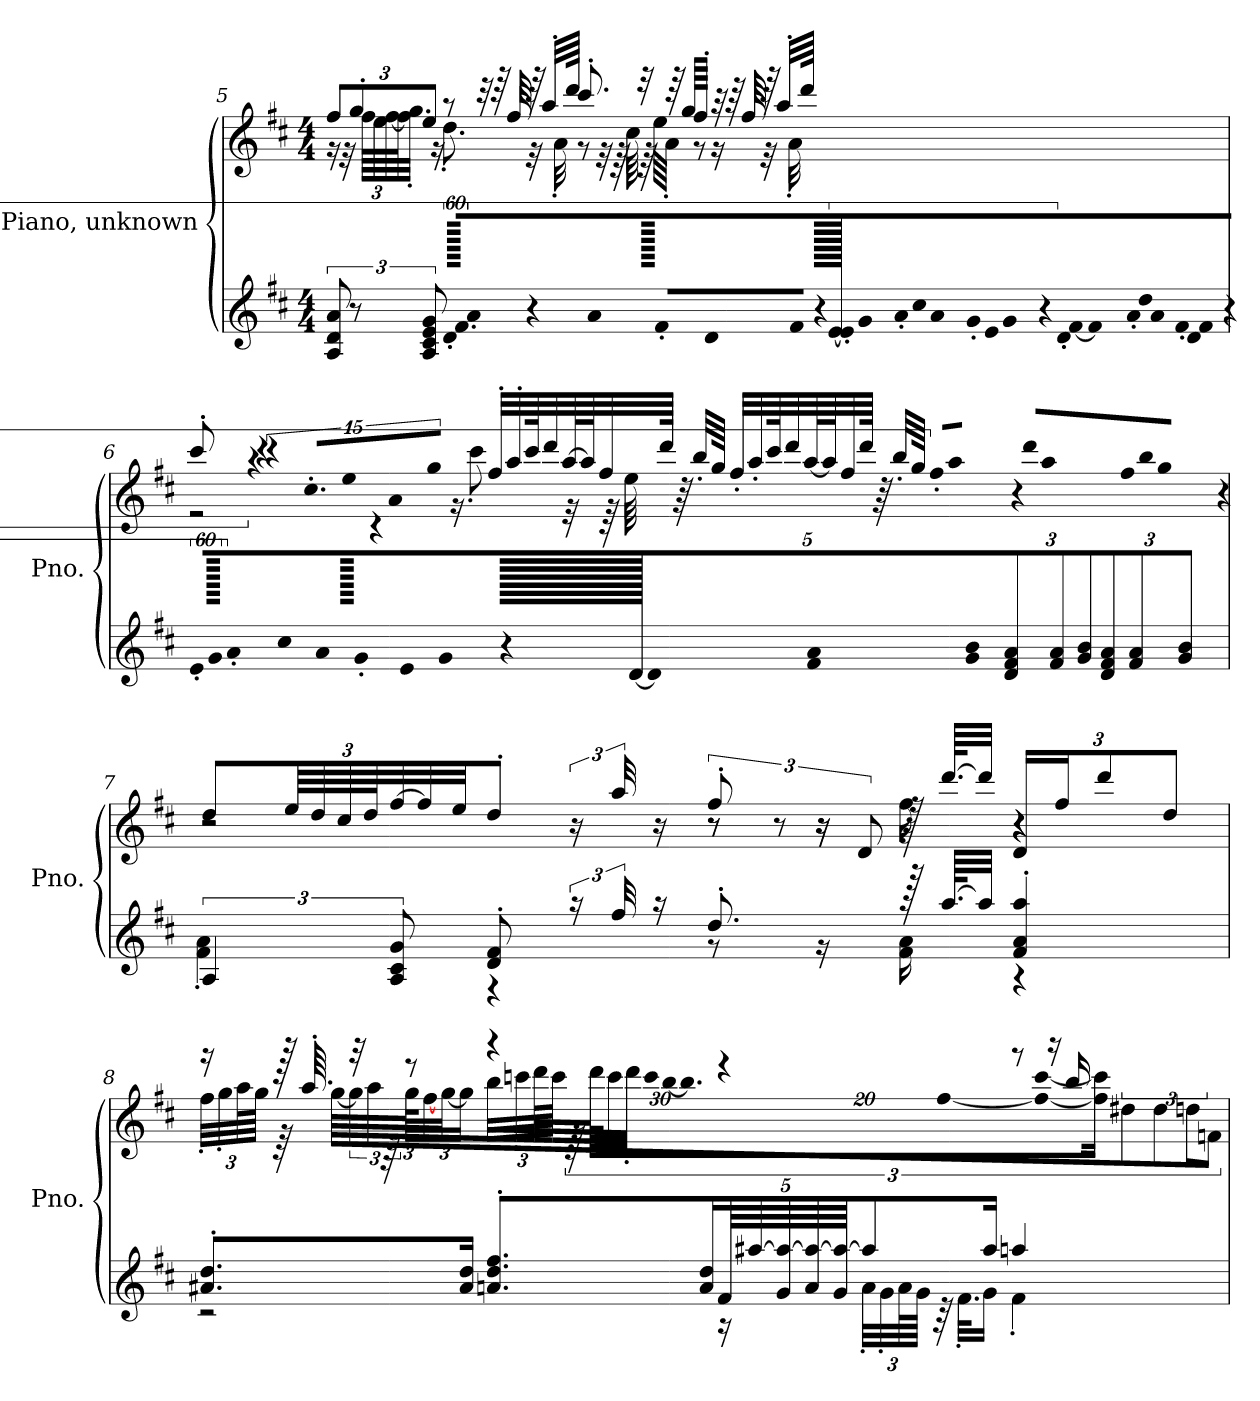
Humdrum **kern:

**kern	**kern
*part1	*part1
*staff2	*staff1
*I"Piano, unknown	*
*I'Pno.	*
!!LO:LB:g=z
*clefG2	*clefG2
*k[f#c#]	*k[f#c#]
*M4/4	*M4/4
*	*Xbrackettup
=5	=5
*	*^
12A/ 12d/ 12a/	12ff#/L	16r
.	.	32r
12r	12gg'/	.
.	.	96ff#\LLLL
.	.	96ee\
.	.	[96ff#\
.	.	64ff#\J]
.	.	32.gg'\JJJ
12A/ 12c#/ 12e/ 12g/	12ee/J	.
.	.	16r
!LO:N:vis=32	!	!
1920%53d'/LLL	8r	8.dd'\
!LO:N:vis=32	!	!
1920%53f#/	.	.
1920ryy	.	.
!LO:N:vis=32	!	!
1920%53a'/JJJ	.	.
!LO:N:vis=32	!	!
1920%53r	.	.
!LO:N:vis=32	!	!
1920%53a/	.	.
.	32r	.
1920ryy	.	.
!LO:N:vis=32	!	!
1920%53f#'/LLL	.	.
.	64r	.
!LO:N:vis=32	!	!
1920%53d/	.	.
.	64ff#/	.
.	64r	32r
!LO:N:vis=32	!	!
1920%53f#/JJJ	.	.
.	32aa'/LLL	.
.	.	32a'\
1920ryy	.	.
!LO:N:vis=32	!	!
1920%53r	.	.
.	64ddd/JJJk	.
[640e/LLL	8.ccc#'/	8r
192%5e'/LLL]	.	.
!LO:N:vis=32	!	!
1920%53g/	.	.
1920ryy	.	.
!LO:N:vis=32	!	!
1920%53a'/	.	.
!LO:N:vis=32	!	!
1920%53cc#/	.	.
!LO:N:vis=32	!	!
1920%53a/	.	.
.	.	32r
1920ryy	.	.
!LO:N:vis=32	!	!
1920%53g'/	.	.
.	.	64r
!LO:N:vis=32	!	!
1920%53e/	.	.
.	.	64cc#\
.	32r	64r
!LO:N:vis=32	!	!
1920%53g/JJJ	.	.
.	.	64ee\KLLL
.	64r	32a'\JJJ
1920ryy	.	.
!LO:N:vis=32	!	!
1920%53r	.	.
.	64gg/KKKL	.
!LO:N:vis=32	!	!
1920%53d'/LLL	8ff#'/J	8r
[640f#/	.	.
192%5f#/]	.	.
1920ryy	.	.
!LO:N:vis=32	!	!
1920%53a'/	.	.
!LO:N:vis=32	!	!
1920%53dd/	.	.
!LO:N:vis=32	!	!
1920%53a/	.	.
.	32r	16r
1920ryy	.	.
!LO:N:vis=32	!	!
1920%53f#'/	.	.
.	64r	.
!LO:N:vis=32	!	!
1920%53d/	.	.
.	64ff#/	.
.	64r	32r
!LO:N:vis=32	!	!
1920%53f#/JJJ	.	.
.	32aa'/LLL	.
.	.	32a'\
1920ryy	.	.
!LO:N:vis=32	!	!
1920%53r	.	.
.	64ddd/JJJk	.
!!LO:LB:g=z	!!
=6	=6	=6
!LO:N:vis=32	!	!
1920%53e'/LLL	8ccc#'/	2r
!LO:N:vis=32	!	!
1920%53g/	.	.
1920ryy	.	.
!LO:N:vis=32	!	!
1920%53a'/	.	.
!LO:N:vis=32	!	!
1920%53cc#/	.	.
!LO:N:vis=32	!	!
1920%53a/	.	.
*	*brackettup	*
!	!LO:N:vis=64	!
.	960%17r	.
1920ryy	.	.
!LO:N:vis=32	!	!
1920%53g'/	.	.
!	!LO:N:vis=64	!
.	960%17r	.
.	1920ryy	.
!	!LO:N:vis=128	!
.	1920%17r	.
!LO:N:vis=32	!	!
1920%53e/	.	.
!	!LO:N:vis=64.	!
.	640%17cc#'/LLLL	.
!LO:N:vis=32	!	!
1920%53g/JJJ	.	.
!	!LO:N:vis=64	!
.	960%17ee/	.
!	!LO:N:vis=64	!
.	960%17a/	.
1920ryy	.	.
!LO:N:vis=32	!	!
1920%53r	.	.
.	1920ryy	.
!	!LO:N:vis=64	!
.	960%17gg/JJJJ	.
[640d/L	32ff#'/LLL	.
1920%157d/L]	.	.
.	32aa'/	.
.	64ccc#/K	.
.	32ddd/	.
12f#/ 12a/	.	.
.	[64aa/L	.
.	64aa/J]	.
.	32ff#/	.
12g/ 12b/J	.	.
.	64ddd/JJJk	.
.	64r	.
.	32bb'/LLL	.
.	64gg/JJJk	.
*Xbrackettup	*	*
12d/ 12f#/ 12a/L	32ff#'/LLL	4r
.	32aa'/	.
.	64ccc#/K	.
.	32ddd/	.
12f#/ 12a/	.	.
.	[64aa/L	.
.	64aa/J]	.
.	32ff#/	.
12g/ 12b/J	.	.
.	64ddd/JJJk	.
.	64r	.
.	32bb'/LLL	.
.	64gg/JJJk	.
!	!LO:N:vis=32	!
12d/ 12f#/ 12a/L	1920%53ff#'/LLL	16r
!	!LO:N:vis=32	!
.	1920%53aa/JJJ	.
.	1920ryy	.
!	!LO:N:vis=32	!
.	1920%53r	.
.	.	8ccc#'\
!	!LO:N:vis=32	!
12f#/ 12a/	1920%53ddd/LLL	.
!	!LO:N:vis=32	!
.	1920%53aa/	.
.	1920ryy	.
!	!LO:N:vis=32	!
.	1920%53ff#/	.
!	!LO:N:vis=32	!
12g/ 12b/J	1920%53bb/	.
.	.	32r
!	!LO:N:vis=32	!
.	1920%53gg/JJJ	.
.	.	64r
.	1920ryy	.
!	!LO:N:vis=32	!
.	1920%53r	.
.	.	64ee\
*	*v	*v
!!LO:PB:g=z
=7	=7
*brackettup	*
*^	*^
*	*	*	*^
6A/	4f#\' 4a\'	2r	2r	8dd/L
*	*	*	*	*Xbrackettup
.	.	.	.	96ee/LLL
.	.	.	.	96dd/
.	.	.	.	96cc#/
.	.	.	.	96dd/J
12A/ 12c#/ 12g/	.	.	.	[48ff#/
.	.	.	.	32ff#/]
.	.	.	.	32ee/JJ
8d/' 8f#/'	4r	.	.	8dd'/J
*	*	*	*	*brackettup
24r	.	.	.	24r
48ff#/	.	.	.	48aa/
16r	.	.	.	16r
8.dd'/	8r	8r	8r	12ff#'/
.	.	.	.	12r
.	16r	16r	16r	.
.	.	.	.	12d/
128r	16f#\ 16a\	128r	16ff#\	.
[64.aa/KLLL	.	[64.ddd/KLLL	.	.
32aa/JJJ]	.	32ddd/JJJ]	.	.
*	*	*	*	*Xbrackettup
4f#/' 4a/' 4aa/'	4r	4r	4r	24d/LL
.	.	.	.	24ff#/J
.	.	.	.	12ddd/
.	.	.	.	12dd/J
*	*	*	*v	*v
!!LO:LB:g=z
=8	=8	=8	=8
8.a#X/' 8.dd/'L	2r	16r	48ff#'\LLL
.	.	.	48gg'\
.	.	.	96aa\L
.	.	.	96gg\JJJJ
.	.	128r	64r
.	.	64.aa'/	.
.	.	.	[64gg\LLLL
*	*	*	*brackettup
.	.	32r	96gg\]
.	.	.	96aa\JJJJ
.	.	.	96r
*	*	*	*Xbrackettup
.	.	8r	96gg\KLLL
.	.	.	[32ff#\
.	.	.	[48gg\J
16a#/ 16dd/Jk	.	.	16gg\JJ]
8.an/' 8.dd/' 8.ff#/'L	.	4r	48bb\LLL
.	.	.	48cccn'\
.	.	.	96ddd\L
.	.	.	96ccc\JJJJ
*	*	*	*brackettup
.	.	.	96r
.	.	.	96ddd\KLLL
.	.	.	48ccc\
.	.	.	48ddd'\
*	*	*	*Xbrackettup
!	!	!	!LO:N:vis=256
.	.	.	1920%17ccc\LL
!	!	!	!LO:N:vis=256
.	.	.	[1920%17bb\J
!	!	!	!LO:N:vis=64.
.	.	.	640%17bb\]
.	.	.	1920ryy
!	!	!	!LO:N:vis=256
.	.	.	[1920%17ff#\L
!	!	!	!LO:N:vis=256
.	.	.	1920%17ff#\_ [1920%17ccc\JJJ
16a/ 16dd/L	.	.	16ff#\] 16ccc\]JJ
*Xbrackettup	*	*	*brackettup
80f#/LL	16r	4r	6dd#X\
[80aa#X/	.	.	.
80g/ 80aa#/_	.	.	.
80a/ 80aa#/_	.	.	.
80g/ 80aa#/_JJJ	.	.	.
8aa#/]	48a'\LLL	.	.
.	48g'\	.	.
.	96a\L	.	.
.	96g\JJJJ	.	.
.	64r	.	.
.	32.f#'\KLL	.	.
.	.	.	6dd#\
16aa#/Jk	16g\JJ	.	.
4aan/	4f#'\	8r	.
.	.	.	12ddn\L
.	.	16r	.
.	.	.	12fn\J
.	.	16bb/	.
*v	*v	*	*
*	*v	*v
=	=
*-	*-
